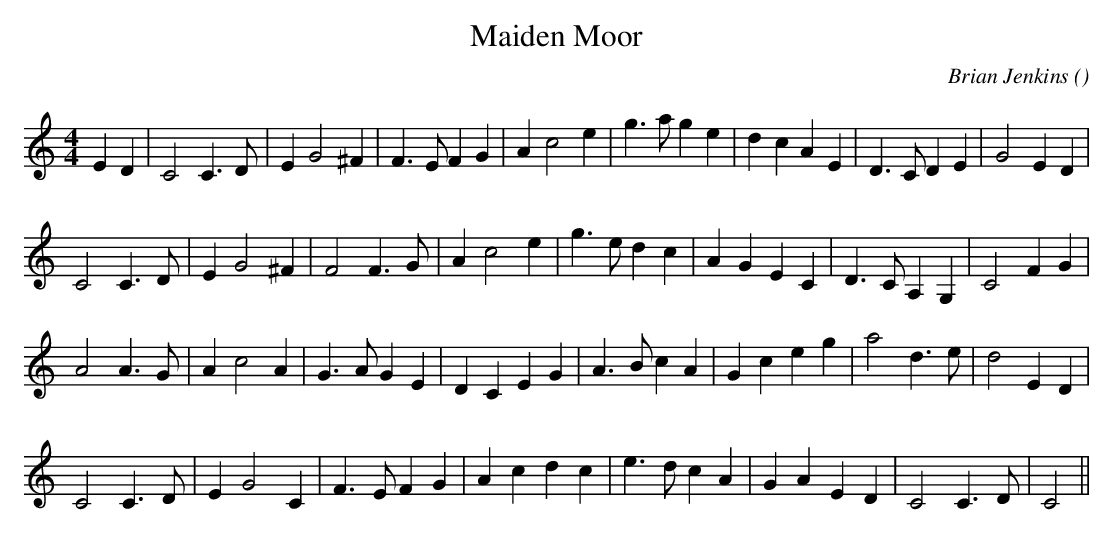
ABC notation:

X:1
T: Maiden Moor
C:Brian Jenkins
O:
M:4/4
K:C
K:C
M:4/4
L:1/16
E4 D4 |C8 C6 D2 |E4 G8 ^F4 |F6 E2 F4 G4 |A4 c8 e4 |g6 a2 g4 e4 |d4 c4 A4 E4 |D6 C2 D4 E4 |G8 E4 D4 |
C8 C6 D2 |E4 G8 ^F4 |F8 F6 G2 |A4 c8 e4 |g6 e2 d4 c4 |A4 G4 E4 C4 |D6 C2 A,4 G,4 |C8 F4 G4 |
A8 A6 G2 |A4 c8 A4 |G6 A2 G4 E4 |D4 C4 E4 G4 |A6 B2 c4 A4 |G4 c4 e4 g4 |a8 d6 e2 |d8 E4 D4 |
C8 C6 D2 |E4 G8 C4 |F6 E2 F4 G4 |A4 c4 d4 c4 |e6 d2 c4 A4 |G4 A4 E4 D4 |C8 C6 D2 |C8 ||
